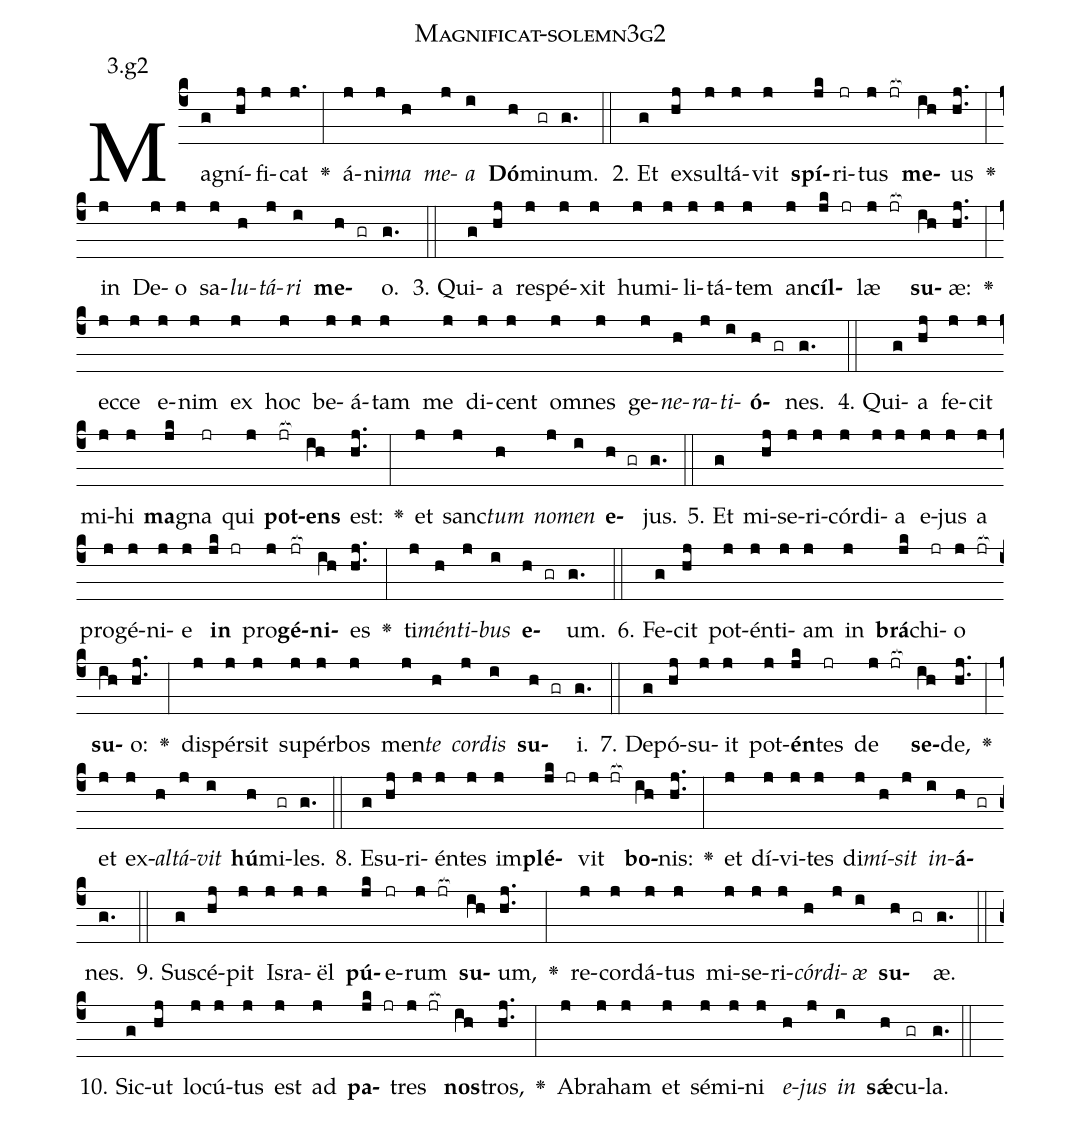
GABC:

name: Magnificat-solemn3g2;
annotation: 3.g2;
%%
(c4)Ma(g)gní(hj)fi(j)cat(j.) <v>\greheightstar</v>(:) á(j)ni(j)<i>ma</i>(h) <i>me</i>(j)<i>a</i>(i) <b>Dó</b>(h)mi(gr)num.(g.) (::)
2. Et(g) ex(hj)sul(j)tá(j)vit(j) <b>spí</b>(jk)ri(jr)tus(j jr[ocb:1{]) <b>me</b>(ih[ocb:0}])us(hj..) <v>\greheightstar</v>(:) in(j) De(j)o(j) sa(j)<i>lu</i>(h)<i>tá</i>(j)<i>ri</i>(i) <b>me</b>(h gr)o.(g.) (::)
3. Qui(g)a(hj) re(j)spé(j)xit(j) hu(j)mi(j)li(j)tá(j)tem(j) an(j)<b>cíl</b>(jk jr)læ(j jr[ocb:1{]) <b>su</b>(ih[ocb:0}])æ:(hj..) <v>\greheightstar</v>(:) ec(j)ce(j) e(j)nim(j) ex(j) hoc(j) be(j)á(j)tam(j) me(j) di(j)cent(j) om(j)nes(j) ge(j)<i>ne</i>(h)<i>ra</i>(j)<i>ti</i>(i)<b>ó</b>(h gr)nes.(g.) (::)
4. Qui(g)a(hj) fe(j)cit(j) mi(j)hi(j) <b>ma</b>(jk)gna(jr) qui(j) <b>pot</b>(jr[ocb:1{])<b>ens</b>(ih[ocb:0}]) est:(hj..) <v>\greheightstar</v>(:) et(j) sanc(j)<i>tum</i>(h) <i>no</i>(j)<i>men</i>(i) <b>e</b>(h gr)jus.(g.) (::)
5. Et(g) mi(hj)se(j)ri(j)cór(j)di(j)a(j) e(j)jus(j) a(j) pro(j)gé(j)ni(j)e(j) <b>in</b>(jk jr) pro(j)<b>gé</b>(jr[ocb:1{])<b>ni</b>(ih[ocb:0}])es(hj..) <v>\greheightstar</v>(:) ti(j)<i>mén</i>(h)<i>ti</i>(j)<i>bus</i>(i) <b>e</b>(h gr)um.(g.) (::)
6. Fe(g)cit(hj) pot(j)én(j)ti(j)am(j) in(j) <b>brá</b>(jk)chi(jr)o(j jr[ocb:1{]) <b>su</b>(ih[ocb:0}])o:(hj..) <v>\greheightstar</v>(:) di(j)spér(j)sit(j) su(j)pér(j)bos(j) men(j)<i>te</i>(h) <i>cor</i>(j)<i>dis</i>(i) <b>su</b>(h gr)i.(g.) (::)
7. De(g)pó(hj)su(j)it(j) pot(j)<b>én</b>(jk)tes(jr) de(j jr[ocb:1{]) <b>se</b>(ih[ocb:0}])de,(hj..) <v>\greheightstar</v>(:) et(j) ex(j)<i>al</i>(h)<i>tá</i>(j)<i>vit</i>(i) <b>hú</b>(h)mi(gr)les.(g.) (::)
8. E(g)su(hj)ri(j)én(j)tes(j) im(j)<b>plé</b>(jk jr)vit(j jr[ocb:1{]) <b>bo</b>(ih[ocb:0}])nis:(hj..) <v>\greheightstar</v>(:) et(j) dí(j)vi(j)tes(j) di(j)<i>mí</i>(h)<i>sit</i>(j) <i>in</i>(i)<b>á</b>(h gr)nes.(g.) (::)
9. Su(g)scé(hj)pit(j) Is(j)ra(j)ël(j) <b>pú</b>(jk)e(jr)rum(j jr[ocb:1{]) <b>su</b>(ih[ocb:0}])um,(hj..) <v>\greheightstar</v>(:) re(j)cor(j)dá(j)tus(j) mi(j)se(j)ri(j)<i>cór</i>(h)<i>di</i>(j)<i>æ</i>(i) <b>su</b>(h gr)æ.(g.) (::)
10. Sic(g)ut(hj) lo(j)cú(j)tus(j) est(j) ad(j) <b>pa</b>(jk jr)tres(j jr[ocb:1{]) <b>nos</b>(ih[ocb:0}])tros,(hj..) <v>\greheightstar</v>(:) A(j)bra(j)ham(j) et(j) sé(j)mi(j)ni(j) <i>e</i>(h)<i>jus</i>(j) <i>in</i>(i) <b>sǽ</b>(h)cu(gr)la.(g.) (::)
